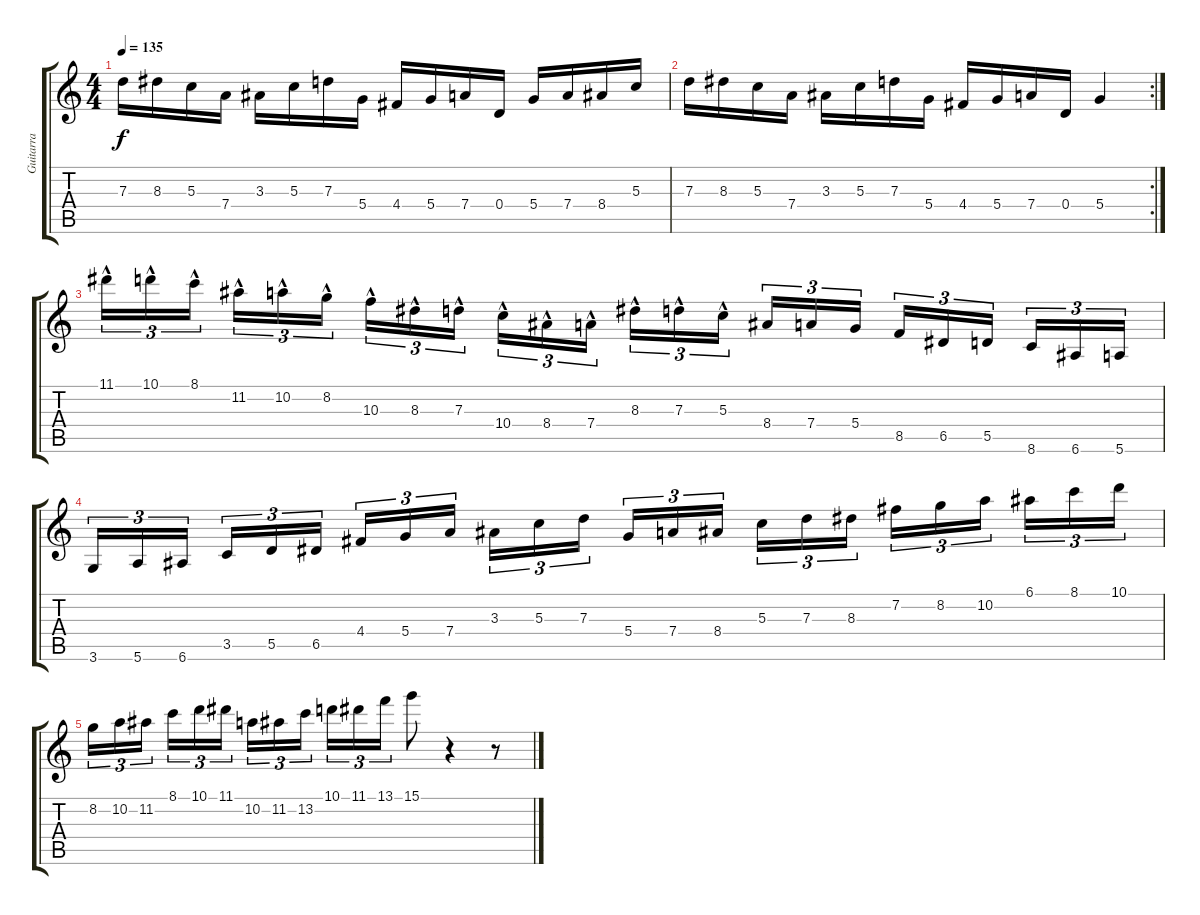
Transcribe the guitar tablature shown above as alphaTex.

\track ("Guitarra" "Guitarra") {instrument distortionguitar}
\staff {score tabs}
\tuning (E4 B3 G3 D3 A2 E2) {hide}
\ts (4 4)
\tempo 135
\clef g2
\ks c
7.3.16{dy f} 8.3.16 5.3.16 7.4.16 3.3.16 5.3.16 7.3.16 5.4.16 4.4.16 5.4.16 7.4.16 0.4.16 5.4.16 7.4.16 8.4.16 5.3.16 |
\rc 2
7.3.16 8.3.16 5.3.16 7.4.16 3.3.16 5.3.16 7.3.16 5.4.16 4.4.16 5.4.16 7.4.16 0.4.16 5.4.4 |
11.1{hac}.16{tu (3 2)} 10.1{hac}.16{tu (3 2)} 8.1{hac}.16{tu (3 2)} 11.2{hac}.16{tu (3 2)} 10.2{hac}.16{tu (3 2)} 8.2{hac}.16{tu (3 2)} 10.3{hac}.16{tu (3 2)} 8.3{hac}.16{tu (3 2)} 7.3{hac}.16{tu (3 2)} 10.4{hac}.16{tu (3 2)} 8.4{hac}.16{tu (3 2)} 7.4{hac}.16{tu (3 2)} 8.3{hac}.16{tu (3 2)} 7.3{hac}.16{tu (3 2)} 5.3{hac}.16{tu (3 2)} 8.4.16{tu (3 2)} 7.4.16{tu (3 2)} 5.4.16{tu (3 2)} 8.5.16{tu (3 2)} 6.5.16{tu (3 2)} 5.5.16{tu (3 2)} 8.6.16{tu (3 2)} 6.6.16{tu (3 2)} 5.6.16{tu (3 2)} |
3.6.16{tu (3 2)} 5.6.16{tu (3 2)} 6.6.16{tu (3 2)} 3.5.16{tu (3 2)} 5.5.16{tu (3 2)} 6.5.16{tu (3 2)} 4.4.16{tu (3 2)} 5.4.16{tu (3 2)} 7.4.16{tu (3 2)} 3.3.16{tu (3 2)} 5.3.16{tu (3 2)} 7.3.16{tu (3 2)} 5.4.16{tu (3 2)} 7.4.16{tu (3 2)} 8.4.16{tu (3 2)} 5.3.16{tu (3 2)} 7.3.16{tu (3 2)} 8.3.16{tu (3 2)} 7.2.16{tu (3 2)} 8.2.16{tu (3 2)} 10.2.16{tu (3 2)} 6.1.16{tu (3 2)} 8.1.16{tu (3 2)} 10.1.16{tu (3 2)} |
8.2.16{tu (3 2)} 10.2.16{tu (3 2)} 11.2.16{tu (3 2)} 8.1.16{tu (3 2)} 10.1.16{tu (3 2)} 11.1.16{tu (3 2)} 10.2.16{tu (3 2)} 11.2.16{tu (3 2)} 13.2.16{tu (3 2)} 10.1.16{tu (3 2)} 11.1.16{tu (3 2)} 13.1.16{tu (3 2)} 15.1.8 r.4 r.8
